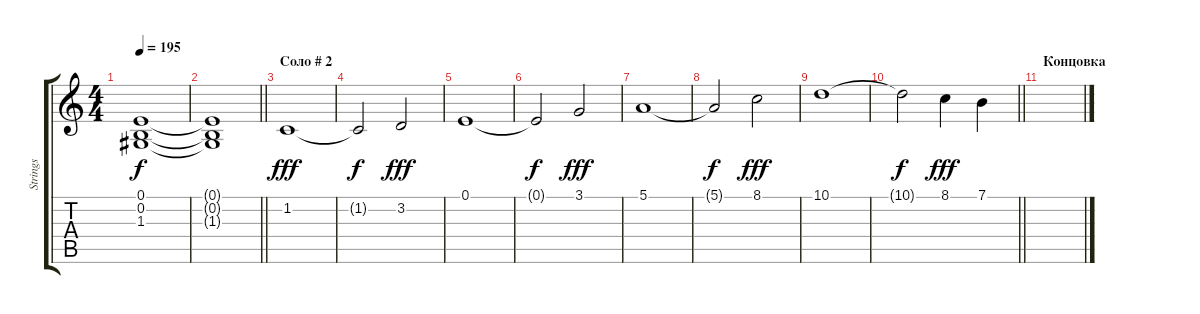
\track ("Strings" "Strings") {instrument stringensemble1}
\staff {score tabs}
\tuning (E4 B3 G3 D3 A2 E2) {hide}
\ts (4 4)
\tempo 195
\clef g2
\ks c
(0.1 0.2 1.3).1{dy f} |
\barLineRight lightlight
(0.1{t} 0.2{t} 1.3{t}).1 |
\section ("" "Соло # 2")
1.2.1{dy fff} |
1.2{t}.2{dy f} 3.2.2{dy fff} |
0.1.1 |
0.1{t}.2{dy f} 3.1.2{dy fff} |
5.1.1 |
5.1{t}.2{dy f} 8.1.2{dy fff} |
10.1.1 |
\barLineRight lightlight
10.1{t}.2{dy f} 8.1.4{dy fff} 7.1.4 |
\section ("" "Концовка")
